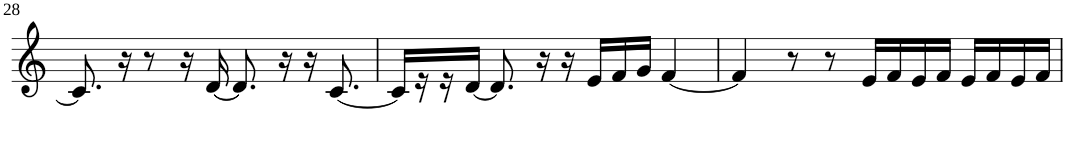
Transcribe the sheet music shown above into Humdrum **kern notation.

**kern
*part1
*staff1
*I"Violin
!!LO:PB:g=z
*clefG2
*k[]
*M4/4
=28
8.c/]
16r
8r
16r
[16d/
8.d/]
16r
16r
[8.c/
=29
16c/LL]
16r
16r
[16d/JJ
8.d/]
16r
16r
16e/LL
16f/
16g/JJ
[4f/
=30
4f/]
8r
8r
16e/LL
16f/
16e/
16f/JJ
16e/LL
16f/
16e/
16f/JJ
=
*-
